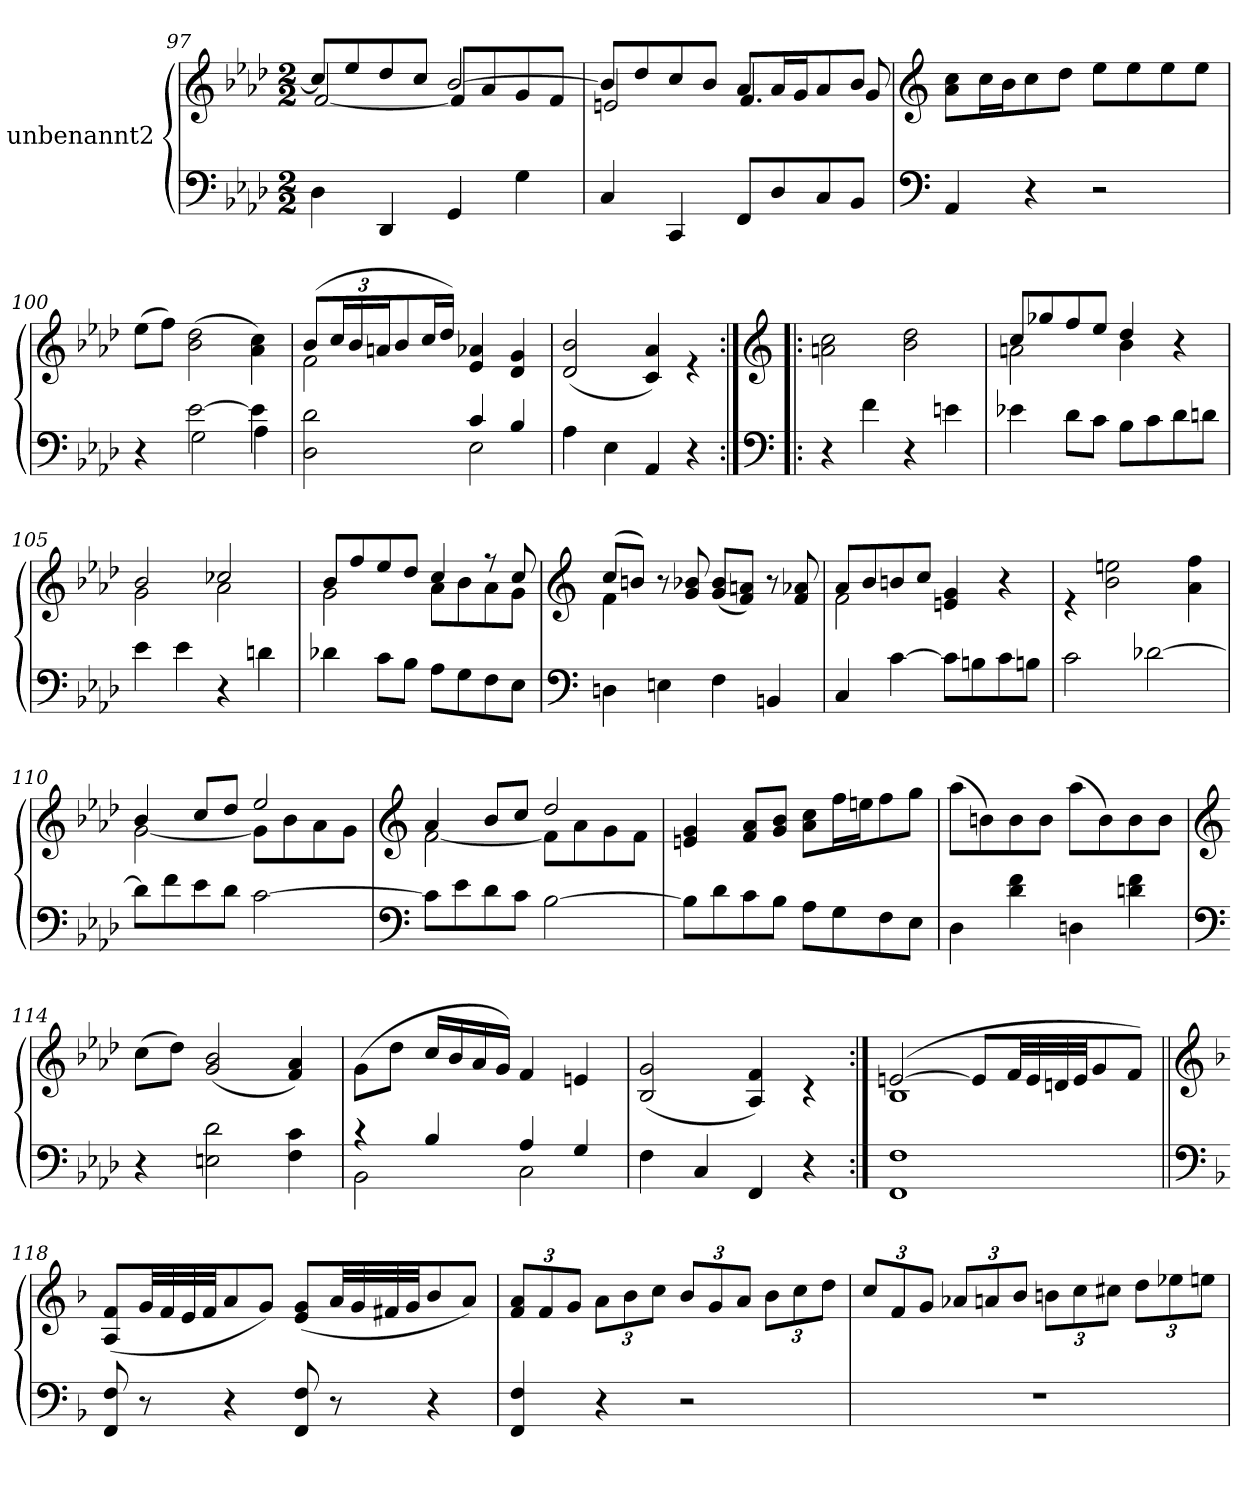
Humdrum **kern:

**kern	**kern
*part1	*part1
*staff2	*staff1
*I"unbenannt2	*
*clefF4	*clefG2
*k[b-e-a-d-]	*k[b-e-a-d-]
*M2/2	*M2/2
=97	=97
*	*^
4D-\	8cc/L]	[2f/
.	8ee-/	.
4DD-/	8dd-/	.
.	8cc/J	.
4GG/	[2b-/	8f/L]
.	.	8a-/
4G\	.	8g/
.	.	8f/J
=98	=98	=98
4C/	8b-/L]	2en/
.	8dd-/	.
4CC/	8cc/	.
.	8b-/J	.
8FF/L	8a-/L	4.f/
8D-/	16a-/L	.
.	16g/J	.
8C/	8a-/	.
8BB-/J	8b-/J	8g/
*	*v	*v
!!LO:PB:g=z
=99	=99
*clefF4	*clefG2
4AA-/	8a-\ 8cc\L
.	16cc\L
.	16b-\J
4r	8cc\
.	8dd-\J
2r	8ee-\L
.	8ee-\
.	8ee-\
.	8ee-\J
=100	=100
*^	*
4r	4ryy	(>8ee-\L
.	.	8ff\J)
[2e-\	2G\	(>2b-\ 2dd-\
4e-\]	4A-\	4a-\ 4cc\)
=101	=101	=101
*	*	*^
2D-\ 2d-\	2ryy	(>8b-/L	2f\
*	*	*Xbrackettup	*
.	.	24cc/L	.
.	.	24b-/	.
.	.	24an/J	.
.	.	8b-/	.
.	.	16cc/L	.
.	.	16dd-/JJ)	.
4c/	2E-\	4e-/ 4a-X/	2ryy
4B-/	.	4d-/ 4g/	.
*v	*v	*	*
=102	=102	=102
4A-\	1ryy	(>2d-/ 2b-/
4E-\	.	.
4AA-/	.	4c/ 4a-/)
4r	.	4r
!!LO:LB:g=z	!!
=103:|!|:	=103:|!|:	=103:|!|:
*clefF4	*clefG2	*
4r	1ryy	2an\ 2cc\
4f\	.	.
4r	.	2b-\ 2dd-\
4en\	.	.
=104	=104	=104
4e-X\	8cc/L	2an\
.	8gg-X/	.
8d-\L	8ff/	.
8c\J	8ee-/J	.
8B-\L	4dd-/	4b-\
8c\	.	.
8d-\	4r	4ryy
8dn\J	.	.
=105	=105	=105
4e-\	2b-/	2g\
4e-\	.	.
4r	2cc-X/	2a-\
4dn\	.	.
=106	=106	=106
4d-X\	8b-/L	2g\
.	8ff/	.
8c\L	8ee-/	.
8B-\J	8dd-/J	.
8A-\L	4cc/	8a-\L
8G\	.	8b-\
8F\	8r	8a-\
8E-\J	8cc/	8g\J
!!LO:LB:g=z	!!
=107	=107	=107
*clefF4	*clefG2	*
4Dn\	(>8cc/L	4f\
.	8bn/J)	.
4En\	8r	2.ryy
.	8g/ 8b-X/	.
4F\	(>8g/ 8b-/L	.
.	8f/ 8an/J)	.
4BBn/	8r	.
.	8f/ 8a-X/	.
=108	=108	=108
4C/	8a-/L	2f\
.	8b-/	.
[4c\	8bn/	.
.	8cc/J	.
8c\L]	4en/ 4g/	2ryy
8Bn\	.	.
8c\	4r	.
8Bn\J	.	.
=109	=109	=109
2c\	1ryy	4r
.	.	2b-\ 2een\
[2d-X\	.	.
.	.	4a-\ 4ff\
=110	=110	=110
8d-\L]	4b-/	[2g\
8f\	.	.
8e-\	8cc/L	.
8d-\J	8dd-/J	.
[2c\	2ee-/	8g\L]
.	.	8b-\
.	.	8a-\
.	.	8g\J
!!LO:LB:g=z	!!
=111	=111	=111
*clefF4	*clefG2	*
8c\L]	4a-/	[2f\
8e-\	.	.
8d-\	8b-/L	.
8c\J	8cc/J	.
[2B-\	2dd-/	8f\L]
.	.	8a-\
.	.	8g\
.	.	8f\J
*	*v	*v
=112	=112
8B-\L]	4en/ 4g/
8d-\	.
8c\	8f/ 8a-/L
8B-\J	8g/ 8b-/J
8A-\L	8a-\ 8cc\L
8G\	16ff\L
.	16een\J
8F\	8ff\
8E-\J	8gg\J
=113	=113
4D-\	(>8aa-\L
.	8bn\)
4d-\ 4f\	8b\
.	8b\J
4Dn\	(>8aa-\L
.	8b\)
4dn\ 4f\	8b\
.	8b\J
!!LO:LB:g=z
=114	=114
*clefF4	*clefG2
*	*^
4r	(<8cc\L	4ryy
.	8dd-\J)	.
2En\ 2d-\	2ryy	(>2g/ 2b-/
4F\ 4c\	4ryy	4f/ 4a-/)
*	*v	*v
=115	=115
*^	*
4r	2BB-\	(>8g\L
.	.	8dd-\J
4B-/	.	16cc/LL
.	.	16b-/
.	.	16a-/
.	.	16g/JJ)
4A-/	2C\	4f/
4G/	.	4en/
*v	*v	*
=116	=116
*	*^
4F\	1ryy	(>2B-/ 2g/
4C/	.	.
4FF/	.	4A-/ 4f/)
4r	.	4r
=117:|!	=117:|!	=117:|!
1FF 1F	(>[2en/	1B-
.	8e/L]	.
.	32f/LL	.
.	32e/	.
.	32dn/	.
.	32e/JJ	.
.	8g/	.
.	8f/J)	.
*	*v	*v
!!LO:LB:g=z
=118||	=118||
*clefF4	*clefG2
*k[b-]	*k[b-]
8FF/ 8F/	(<8A/ 8f/L
8r	32g/LL
.	32f/
.	32e/
.	32f/JJ
4r	8a/
.	8g/J)
8FF/ 8F/	(<8e/ 8g/L
8r	32a/LL
.	32g/
.	32f#X/
.	32g/JJ
4r	8b-/
.	8a/J)
=119	=119
4FF/ 4F/	12f/ 12a/L
.	12f/
.	12g/J
4r	12a\L
.	12b-\
.	12cc\J
2r	12b-/L
.	12g/
.	12a/J
.	12b-\L
.	12cc\
.	12dd\J
=120	=120
1r	12cc/L
.	12f/
.	12g/J
.	12a-X/L
.	12an/
.	12b-/J
.	12bn\L
.	12cc\
.	12cc#X\J
.	12dd\L
.	12ee-X\
.	12een\J
=	=
*-	*-
